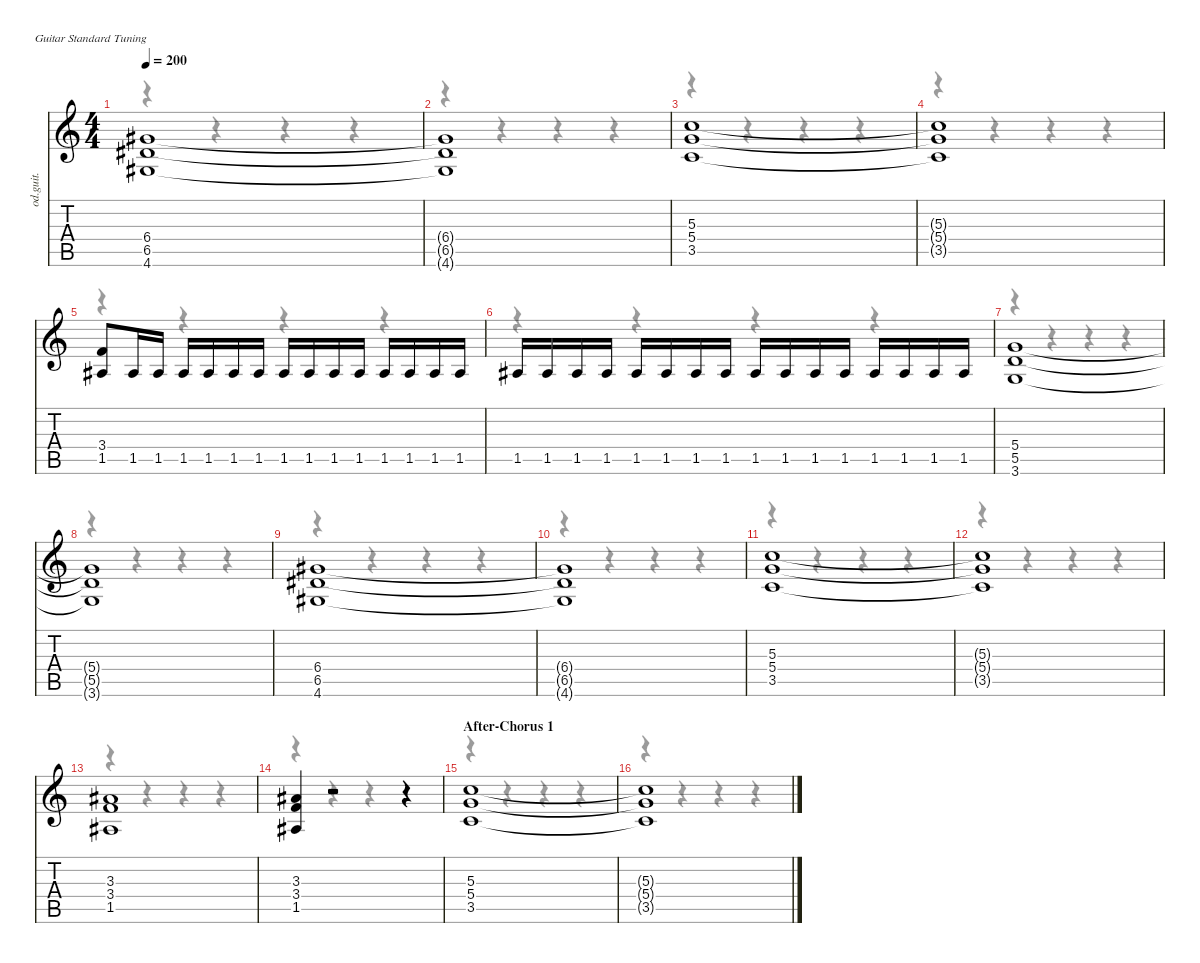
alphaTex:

\defaultSystemsLayout 4
\hideDynamics
\bracketExtendMode nobrackets
\otherSystemsTrackNameOrientation horizontal
\track ("Herman Li (Rythm Guitar)" "od.guit.") {instrument overdrivenguitar}
\staff {score tabs}
\tuning (E4 B3 G3 D3 A2 E2)
\voice
\ts (4 4)
\tempo 200
\clef g2
\ks c
(6.4{acc #} 6.5{acc #} 4.6{acc #}).1{dy f beam Up} |
(6.4{t acc #} 6.5{t acc #} 4.6{t acc #}).1{beam Up} |
(5.3 5.4 3.5).1{beam Up} |
(5.3{t} 5.4{t} 3.5{t}).1{beam Up} |
(3.4 1.5{acc #}).8{beam Up} 1.5{acc #}.16{beam Up} 1.5{acc #}.16{beam Up} 1.5{acc #}.16{beam Up} 1.5{acc #}.16{beam Up} 1.5{acc #}.16{beam Up} 1.5{acc #}.16{beam Up} 1.5{acc #}.16{beam Up} 1.5{acc #}.16{beam Up} 1.5{acc #}.16{beam Up} 1.5{acc #}.16{beam Up} 1.5{acc #}.16{beam Up} 1.5{acc #}.16{beam Up} 1.5{acc #}.16{beam Up} 1.5{acc #}.16{beam Up} |
1.5{acc #}.16{beam Up} 1.5{acc #}.16{beam Up} 1.5{acc #}.16{beam Up} 1.5{acc #}.16{beam Up} 1.5{acc #}.16{beam Up} 1.5{acc #}.16{beam Up} 1.5{acc #}.16{beam Up} 1.5{acc #}.16{beam Up} 1.5{acc #}.16{beam Up} 1.5{acc #}.16{beam Up} 1.5{acc #}.16{beam Up} 1.5{acc #}.16{beam Up} 1.5{acc #}.16{beam Up} 1.5{acc #}.16{beam Up} 1.5{acc #}.16{beam Up} 1.5{acc #}.16{beam Up} |
(5.4 5.5 3.6).1{beam Up} |
(5.4{t} 5.5{t} 3.6{t}).1{beam Up} |
(6.4{acc #} 6.5{acc #} 4.6{acc #}).1{beam Up} |
(6.4{t acc #} 6.5{t acc #} 4.6{t acc #}).1{beam Up} |
(5.3 5.4 3.5).1{beam Up} |
(5.3{t} 5.4{t} 3.5{t}).1{beam Up} |
(3.3{acc #} 3.4 1.5{acc #}).1{beam Up} |
(3.3{acc #} 3.4 1.5{acc #}).4{beam Up} r.2{beam Up} r.4{beam Up} |
\section ("" "After-Chorus 1")
(5.3 5.4 3.5).1{beam Up} |
(5.3{t} 5.4{t} 3.5{t}).1{beam Up}
\voice
\clef g2
\ottava regular
\simile none
\ks c
r.4{dy mf beam Down} r.4{beam Down} r.4{beam Down} r.4{beam Down} |
r.4{beam Down} r.4{beam Down} r.4{beam Down} r.4{beam Down} |
r.4{beam Down} r.4{beam Down} r.4{beam Down} r.4{beam Down} |
r.4{beam Down} r.4{beam Down} r.4{beam Down} r.4{beam Down} |
r.4{beam Down} r.4{beam Down} r.4{beam Down} r.4{beam Down} |
r.4{beam Down} r.4{beam Down} r.4{beam Down} r.4{beam Down} |
r.4{beam Down} r.4{beam Down} r.4{beam Down} r.4{beam Down} |
r.4{beam Down} r.4{beam Down} r.4{beam Down} r.4{beam Down} |
r.4{beam Down} r.4{beam Down} r.4{beam Down} r.4{beam Down} |
r.4{beam Down} r.4{beam Down} r.4{beam Down} r.4{beam Down} |
r.4{beam Down} r.4{beam Down} r.4{beam Down} r.4{beam Down} |
r.4{beam Down} r.4{beam Down} r.4{beam Down} r.4{beam Down} |
r.4{beam Down} r.4{beam Down} r.4{beam Down} r.4{beam Down} |
r.4{beam Down} r.4{beam Down} r.4{beam Down} r.4{beam Down} |
r.4{beam Down} r.4{beam Down} r.4{beam Down} r.4{beam Down} |
r.4{beam Down} r.4{beam Down} r.4{beam Down} r.4{beam Down}
